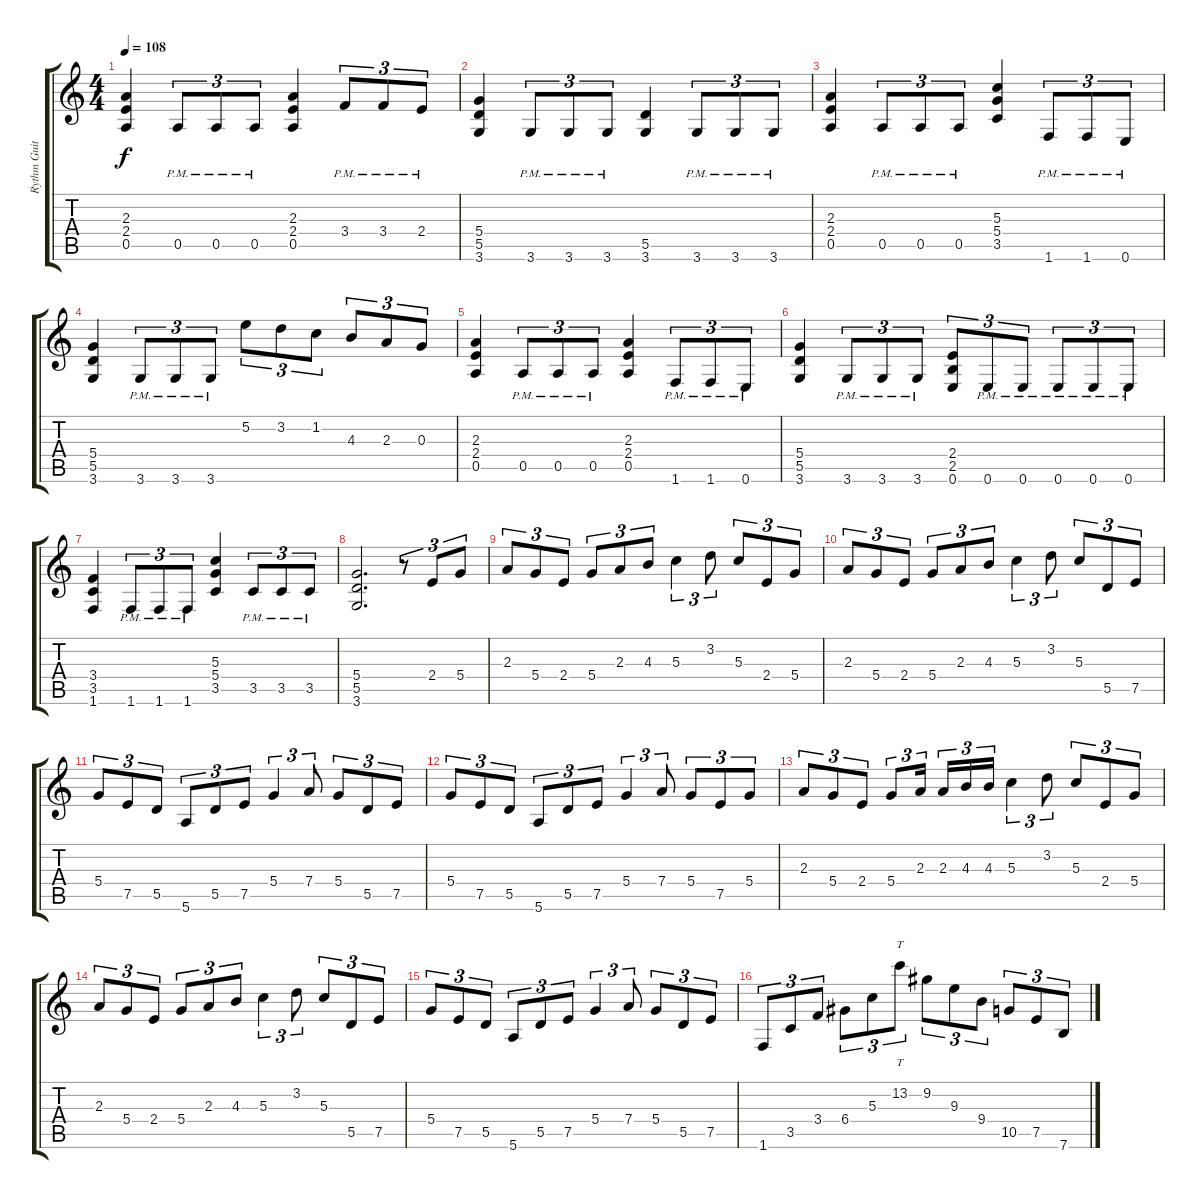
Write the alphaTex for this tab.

\track ("Rythm Guitar" "Rythm Guit") {instrument distortionguitar}
\staff {score tabs}
\tuning (E4 B3 G3 D3 A2 E2) {hide}
\ts (4 4)
\tempo 108
\clef g2
\ks c
(2.3 2.4 0.5).4{dy f volume 16 instrument distortionguitar} 0.5{pm}.8{tu (3 2)} 0.5{pm}.8{tu (3 2)} 0.5{pm}.8{tu (3 2)} (2.3 2.4 0.5).4 3.4{pm}.8{tu (3 2)} 3.4{pm}.8{tu (3 2)} 2.4{pm}.8{tu (3 2)} |
(5.4 5.5 3.6).4 3.6{pm}.8{tu (3 2)} 3.6{pm}.8{tu (3 2)} 3.6{pm}.8{tu (3 2)} (5.5 3.6).4 3.6{pm}.8{tu (3 2)} 3.6{pm}.8{tu (3 2)} 3.6{pm}.8{tu (3 2)} |
(2.3 2.4 0.5).4 0.5{pm}.8{tu (3 2)} 0.5{pm}.8{tu (3 2)} 0.5{pm}.8{tu (3 2)} (5.3 5.4 3.5).4 1.6{pm}.8{tu (3 2)} 1.6{pm}.8{tu (3 2)} 0.6{pm}.8{tu (3 2)} |
(5.4 5.5 3.6).4 3.6{pm}.8{tu (3 2)} 3.6{pm}.8{tu (3 2)} 3.6{pm}.8{tu (3 2)} 5.2.8{tu (3 2)} 3.2.8{tu (3 2)} 1.2.8{tu (3 2)} 4.3.8{tu (3 2)} 2.3.8{tu (3 2)} 0.3.8{tu (3 2)} |
(2.3 2.4 0.5).4 0.5{pm}.8{tu (3 2)} 0.5{pm}.8{tu (3 2)} 0.5{pm}.8{tu (3 2)} (2.3 2.4 0.5).4 1.6{pm}.8{tu (3 2)} 1.6{pm}.8{tu (3 2)} 0.6{pm}.8{tu (3 2)} |
(5.4 5.5 3.6).4 3.6{pm}.8{tu (3 2)} 3.6{pm}.8{tu (3 2)} 3.6{pm}.8{tu (3 2)} (2.4 2.5 0.6).8{tu (3 2)} 0.6{pm}.8{tu (3 2)} 0.6{pm}.8{tu (3 2)} 0.6{pm}.8{tu (3 2)} 0.6{pm}.8{tu (3 2)} 0.6{pm}.8{tu (3 2)} |
(3.4 3.5 1.6).4 1.6{pm}.8{tu (3 2)} 1.6{pm}.8{tu (3 2)} 1.6{pm}.8{tu (3 2)} (5.3 5.4 3.5).4 3.5{pm}.8{tu (3 2)} 3.5{pm}.8{tu (3 2)} 3.5{pm}.8{tu (3 2)} |
(5.4 5.5 3.6).2{d} r.8{tu (3 2)} 2.4.8{tu (3 2)} 5.4.8{tu (3 2)} |
2.3.8{tu (3 2)} 5.4.8{tu (3 2)} 2.4.8{tu (3 2)} 5.4.8{tu (3 2)} 2.3.8{tu (3 2)} 4.3.8{tu (3 2)} 5.3.4{tu (3 2)} 3.2.8{tu (3 2)} 5.3.8{tu (3 2)} 2.4.8{tu (3 2)} 5.4.8{tu (3 2)} |
2.3.8{tu (3 2)} 5.4.8{tu (3 2)} 2.4.8{tu (3 2)} 5.4.8{tu (3 2)} 2.3.8{tu (3 2)} 4.3.8{tu (3 2)} 5.3.4{tu (3 2)} 3.2.8{tu (3 2)} 5.3.8{tu (3 2)} 5.5.8{tu (3 2)} 7.5.8{tu (3 2)} |
5.4.8{tu (3 2)} 7.5.8{tu (3 2)} 5.5.8{tu (3 2)} 5.6.8{tu (3 2)} 5.5.8{tu (3 2)} 7.5.8{tu (3 2)} 5.4.4{tu (3 2)} 7.4.8{tu (3 2)} 5.4.8{tu (3 2)} 5.5.8{tu (3 2)} 7.5.8{tu (3 2)} |
5.4.8{tu (3 2)} 7.5.8{tu (3 2)} 5.5.8{tu (3 2)} 5.6.8{tu (3 2)} 5.5.8{tu (3 2)} 7.5.8{tu (3 2)} 5.4.4{tu (3 2)} 7.4.8{tu (3 2)} 5.4.8{tu (3 2)} 7.5.8{tu (3 2)} 5.4.8{tu (3 2)} |
2.3.8{tu (3 2)} 5.4.8{tu (3 2)} 2.4.8{tu (3 2)} 5.4.8{tu (3 2)} 2.3.16{tu (3 2) beam splitsecondary} 2.3.16{tu (3 2)} 4.3.16{tu (3 2)} 4.3.16{tu (3 2)} 5.3.4{tu (3 2)} 3.2.8{tu (3 2)} 5.3.8{tu (3 2)} 2.4.8{tu (3 2)} 5.4.8{tu (3 2)} |
2.3.8{tu (3 2)} 5.4.8{tu (3 2)} 2.4.8{tu (3 2)} 5.4.8{tu (3 2)} 2.3.8{tu (3 2)} 4.3.8{tu (3 2)} 5.3.4{tu (3 2)} 3.2.8{tu (3 2)} 5.3.8{tu (3 2)} 5.5.8{tu (3 2)} 7.5.8{tu (3 2)} |
5.4.8{tu (3 2)} 7.5.8{tu (3 2)} 5.5.8{tu (3 2)} 5.6.8{tu (3 2)} 5.5.8{tu (3 2)} 7.5.8{tu (3 2)} 5.4.4{tu (3 2)} 7.4.8{tu (3 2)} 5.4.8{tu (3 2)} 5.5.8{tu (3 2)} 7.5.8{tu (3 2)} |
1.6.8{tu (3 2)} 3.5.8{tu (3 2)} 3.4.8{tu (3 2)} 6.4.8{tu (3 2)} 5.3.8{tu (3 2)} 13.2.8{tt tu (3 2)} 9.2.8{tu (3 2)} 9.3.8{tu (3 2)} 9.4.8{tu (3 2)} 10.5.8{tu (3 2)} 7.5.8{tu (3 2)} 7.6.8{tu (3 2)}
